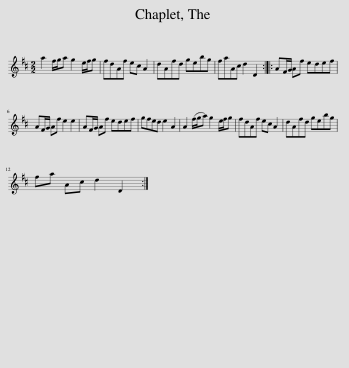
X:1
L:1/8
M:2/2
I:linebreak $
K:D
V:1 treble
V:1
 a2 f/g/a g2 e/f/g | fdAf ec A2 | dAfd gebg | faAc d2 D2 :: AF/G/ Af edef |$ %5
 AF/G/ Af e2 e2 | AF/G/ Af edef | gfed e2 A2 | A2 (f/g/a) g2 e/f/g | fdAf ec A2 | %10
 dAfd gebg |$ fa Ac d2 D2 :| %12
